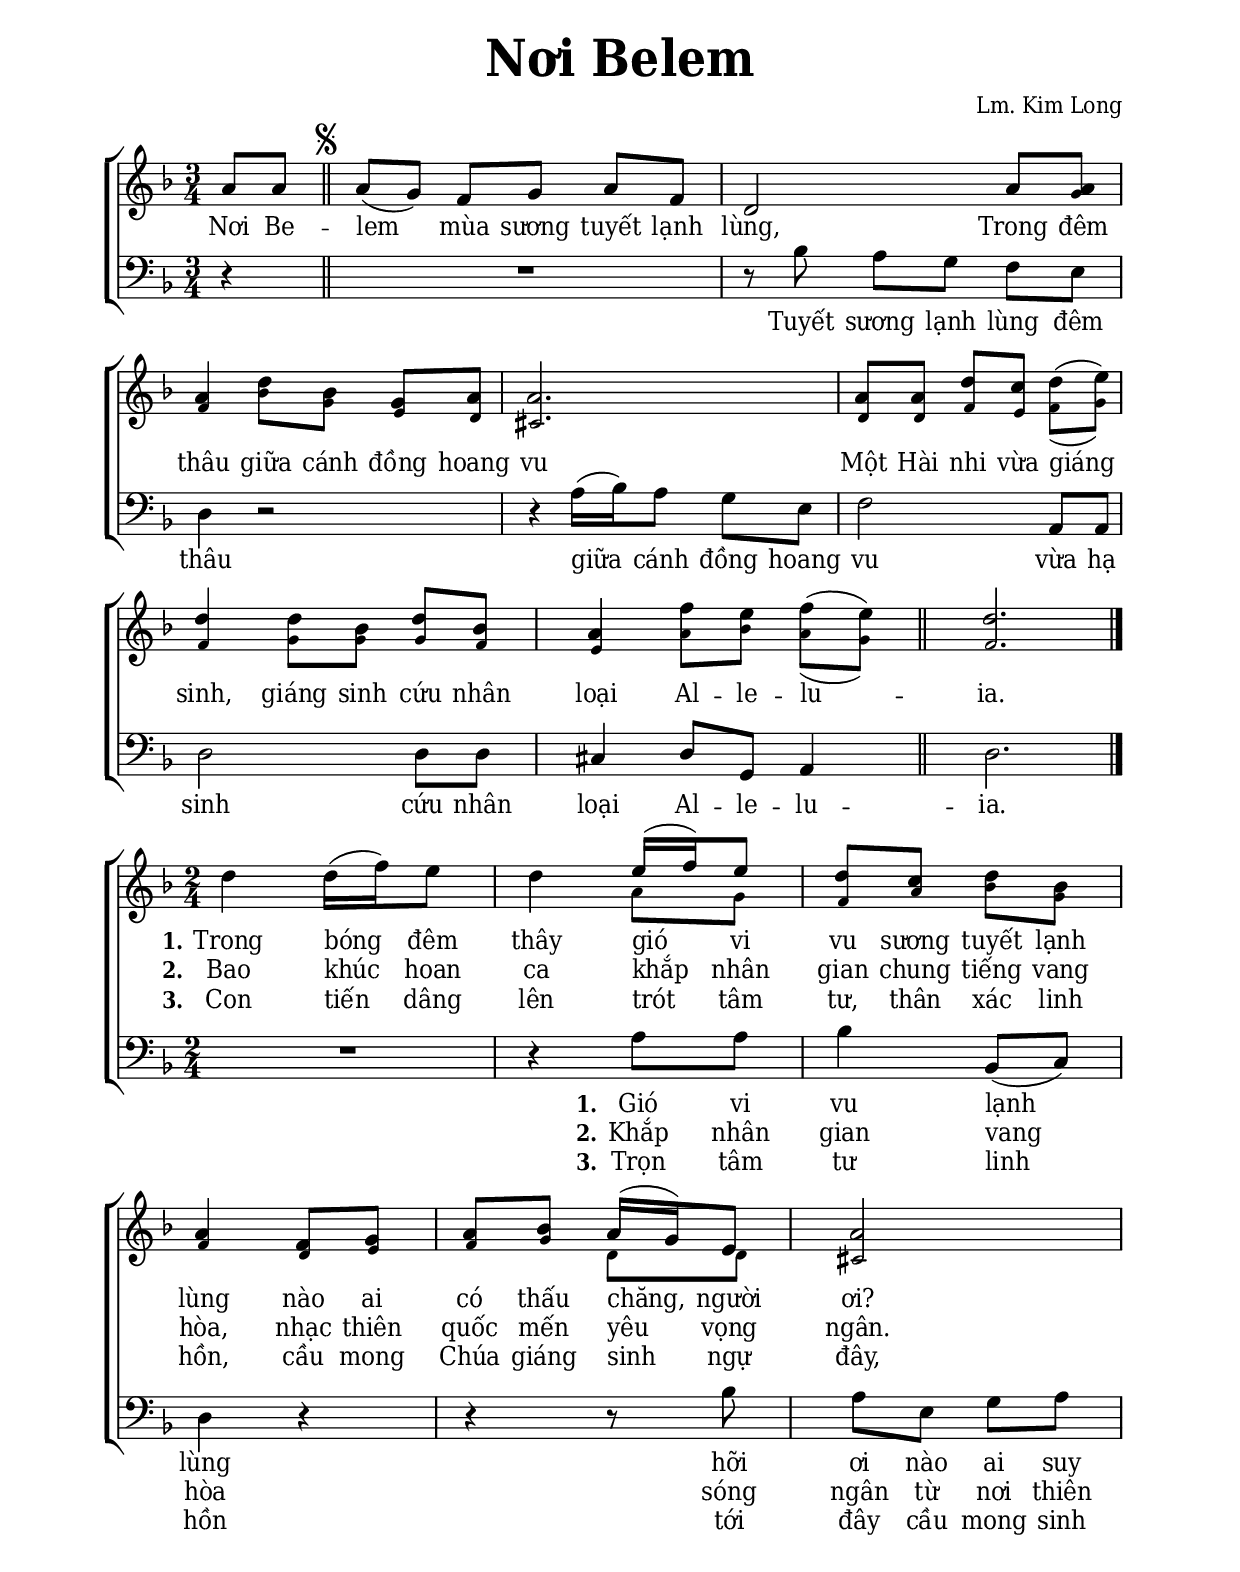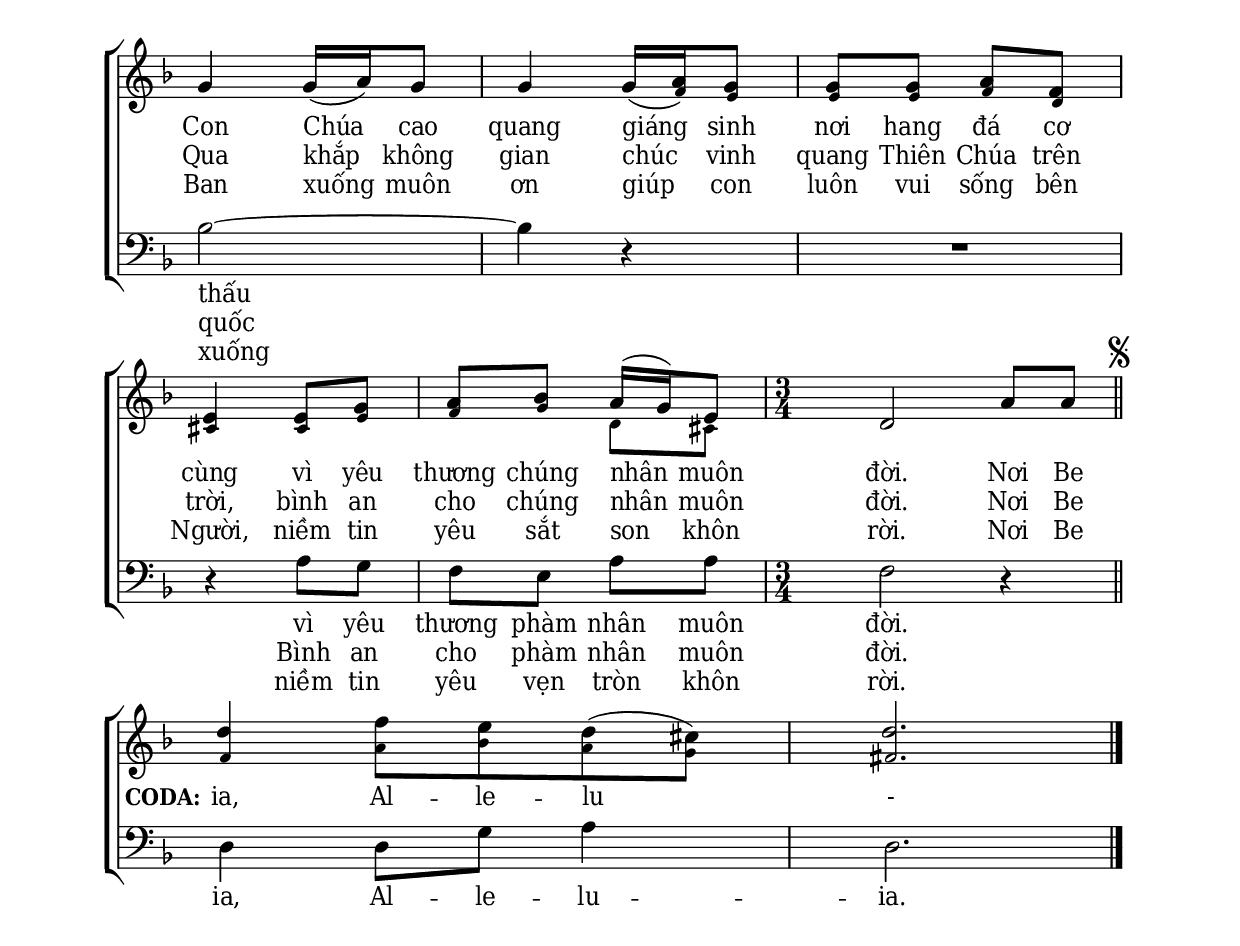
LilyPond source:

% Cài đặt chung
\version "2.22.1"
\include "english.ly"

\header {
  title = \markup { \fontsize #3 "Nơi Belem" }
  composer = "Lm. Kim Long"
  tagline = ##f
}

% Nhạc
nhacDiepKhucSop = \relative c'' {
  \autoPageBreaksOff
  \partial 4 a8 a
  \once \override Score.RehearsalMark.font-size = #0.1
  \mark \markup { \musicglyph #"scripts.segno" }
  \bar "||"
  
  a (g) f g a f |
  d2 a'8 a |
  a4 d8 bf g a |
  a2. |
  a8 a d c d ^(e) |
  d4 d8 bf d bf |
  a4 f'8 e f ^(e) \bar "||"
  
  d2. \bar "|." \break
  
  \override Staff.TimeSignature.break-visibility = #end-of-line-invisible
  \time 2/4
  d4 d16 (f) e8 |
  d4 e16 (f) e8 |
  d c d bf |
  a4 f8 g |
  a bf a16 (g) e8 |
  a2 |
  
  \pageBreak
  
  g4 g16 (a) g8 |
  g4 g16 (a) g8 |
  g g a f |
  e4 e8 g |
  a bf a16 (g) e8 |
  
  \time 3/4
  d2 a'8 a
  \once \override Score.RehearsalMark.font-size = #0.1
  \once \override Score.RehearsalMark #'break-visibility = #end-of-line-visible
  \mark \markup { \musicglyph #"scripts.segno" }
  \bar "||" \break
  
  d4 f8 e d (cs) |
  d2. \bar "|."
}

nhacDiepKhucAlto = \relative c'' {
  a8 a |  
  a (g) f g a f |
  d2 a'8 g |
  f4 bf8 g e d |
  cs2. |
  d8 d f e f _(g) |
  f4 g8 g g f |
  e4 a8 bf a _(g) |
  f2. |
  
  \override Staff.TimeSignature.break-visibility = #end-of-line-invisible
  \time 2/4
  d'4 d16 (f) e8 |
  d4 a8 [g] |
  f a bf g |
  f4 d8 e |
  f g d [d] |
  cs2 |
  g'4 g16 (a) g8 |
  g4 g16 (f) e8 |
  e e f d |
  cs4 cs8 e |
  f g d [cs] |
  
  \time 3/4
  d2 a'8 a |
  
  f4 a8 bf a (g) |
  fs2.
}

nhacDiepKhucBas = \relative c' {
  r4 |
  R2. |
  r8 bf a g f e |
  d4 r2 |
  r4 a'16 (bf) a8 g e |
  f2 a,8 a |
  d2 d8 d |
  cs4 d8 g, a4 |
  d2. |
  
  \override Staff.TimeSignature.break-visibility = #end-of-line-invisible
  \time 2/4
  R2
  r4 a'8 a |
  bf4 bf,8 (c) |
  d4 r |
  r r8 bf' |
  a e g a |
  bf2 ~ |
  bf4 r |
  R2
  r4 a8 g |
  f e a a |
  
  \time 3/4
  f2 r4 |
  
  d4 d8 g a4 |
  d,2.
}

% Lời
loiPhienKhucSopMot = \lyricmode {
  Nơi Be -- lem mùa sương tuyết lạnh lùng,
  Trong đêm thâu giữa cánh đồng hoang vu
  Một Hài nhi vừa giáng sinh,
  giáng sinh cứu nhân loại
  Al -- le -- lu -- ia.
  
  \set stanza = "1."
  Trong bóng đêm thây gió vi vu sương tuyết lạnh lùng
  nào ai có thấu chăng, người ơi?
  Con Chúa cao quang giáng sinh nơi hang đá cơ cùng
  vì yêu thương chúng nhân muôn đời.
  Nơi Be
  
  \set stanza = " CODA:"
  ia, Al -- le -- lu - -ia.
}

loiPhienKhucSopHai = \lyricmode {
  \repeat unfold 31 { _ }
  \set stanza = "2."
  Bao khúc hoan ca khắp nhân gian chung tiếng vang hòa,
  nhạc thiên quốc mến yêu vọng ngân.
  Qua khắp không gian chúc vinh quang Thiên Chúa trên trời,
  bình an cho chúng nhân muôn đời.
  Nơi Be
}

loiPhienKhucSopBa = \lyricmode {
  \repeat unfold 31 { _ }
  \set stanza = "3."
  Con tiến dâng lên trót tâm tư,
  thân xác linh hồn, cầu mong Chúa giáng sinh ngự đây,
  Ban xuống muôn ơn giúp con luôn vui sống bên Người,
  niềm tin yêu sắt son khôn rời.
  Nơi Be
  
}

loiPhienKhucBasMot = \lyricmode {
  Tuyết sương lạnh lùng đêm thâu
  giữa cánh đồng hoang vu
  vừa hạ sinh
  cứu nhân loại
  Al -- le -- lu -- ia.
  
  \set stanza = "1."
  Gió vi vu lạnh lùng
  hỡi ơi nào ai suy thấu
  vì yêu thương phàm nhân muôn đời.

  % CODA
  ia, Al -- le -- lu -- ia.
}

loiPhienKhucBasHai = \lyricmode {
  \repeat unfold 21 { _ }
  \set stanza = "2."
  Khắp nhân gian vang hòa
  sóng ngân từ nơi thiên quốc
  Bình an cho phàm nhân muôn đời.
}

loiPhienKhucBasBa = \lyricmode {
  \repeat unfold 21 { _ }
  \set stanza = "3."
  Trọn tâm tư linh hồn tới đây cầu mong sinh xuống
  niềm tin yêu vẹn tròn khôn rời.
}


% Dàn trang
\paper {
  #(set-paper-size "a4")
  top-margin = 20\mm
  bottom-margin = 20\mm
  left-margin = 20\mm
  right-margin = 20\mm
  indent = #0
  #(define fonts
    (make-pango-font-tree
      "Deja Vu Serif Condensed"
      "Deja Vu Serif Condensed"
      "Deja Vu Serif Condensed"
      (/ 20 20)))
  print-page-number = #f
  %page-count = #1
}

TongNhip = {
  \key f \major \time 3/4
  \set Timing.beamExceptions = #'()
  \set Timing.baseMoment = #(ly:make-moment 1/4)
  \set Timing.beatStructure = #'(1 1)
}

% Đổi kích thước nốt cho bè phụ
notBePhu =
#(define-music-function (font-size music) (number? ly:music?)
   (for-some-music
     (lambda (m)
       (if (music-is-of-type? m 'rhythmic-event)
           (begin
             (set! (ly:music-property m 'tweaks)
                   (cons `(font-size . ,font-size)
                         (ly:music-property m 'tweaks)))
             #t)
           #f))
     music)
   music)

\score {
  \new ChoirStaff <<
    \new Staff \with {
        \consists "Merge_rests_engraver"
        printPartCombineTexts = ##f
      }
      <<
      \new Voice \TongNhip \partCombine 
        \nhacDiepKhucSop
        \notBePhu -2 { \nhacDiepKhucAlto }
      \new NullVoice = beSop \nhacDiepKhucSop
      \new Lyrics \lyricsto beSop \loiPhienKhucSopMot
      \new Lyrics \lyricsto beSop \loiPhienKhucSopHai
      \new Lyrics \lyricsto beSop \loiPhienKhucSopBa
      >>
    \new Staff <<
        \clef "bass"
        \new Voice = beBas {
          \TongNhip \nhacDiepKhucBas
        }
      \new Lyrics \lyricsto beBas \loiPhienKhucBasMot
      \new Lyrics \lyricsto beBas \loiPhienKhucBasHai
      \new Lyrics \lyricsto beBas \loiPhienKhucBasBa
    >>
  >>
  \layout {
    \override Lyrics.LyricSpace.minimum-distance = #1
    \override LyricHyphen.minimum-distance = #1
    \override Score.BarNumber.break-visibility = ##(#f #f #f)
    \override Score.SpacingSpanner.uniform-stretching = ##t
  }
}